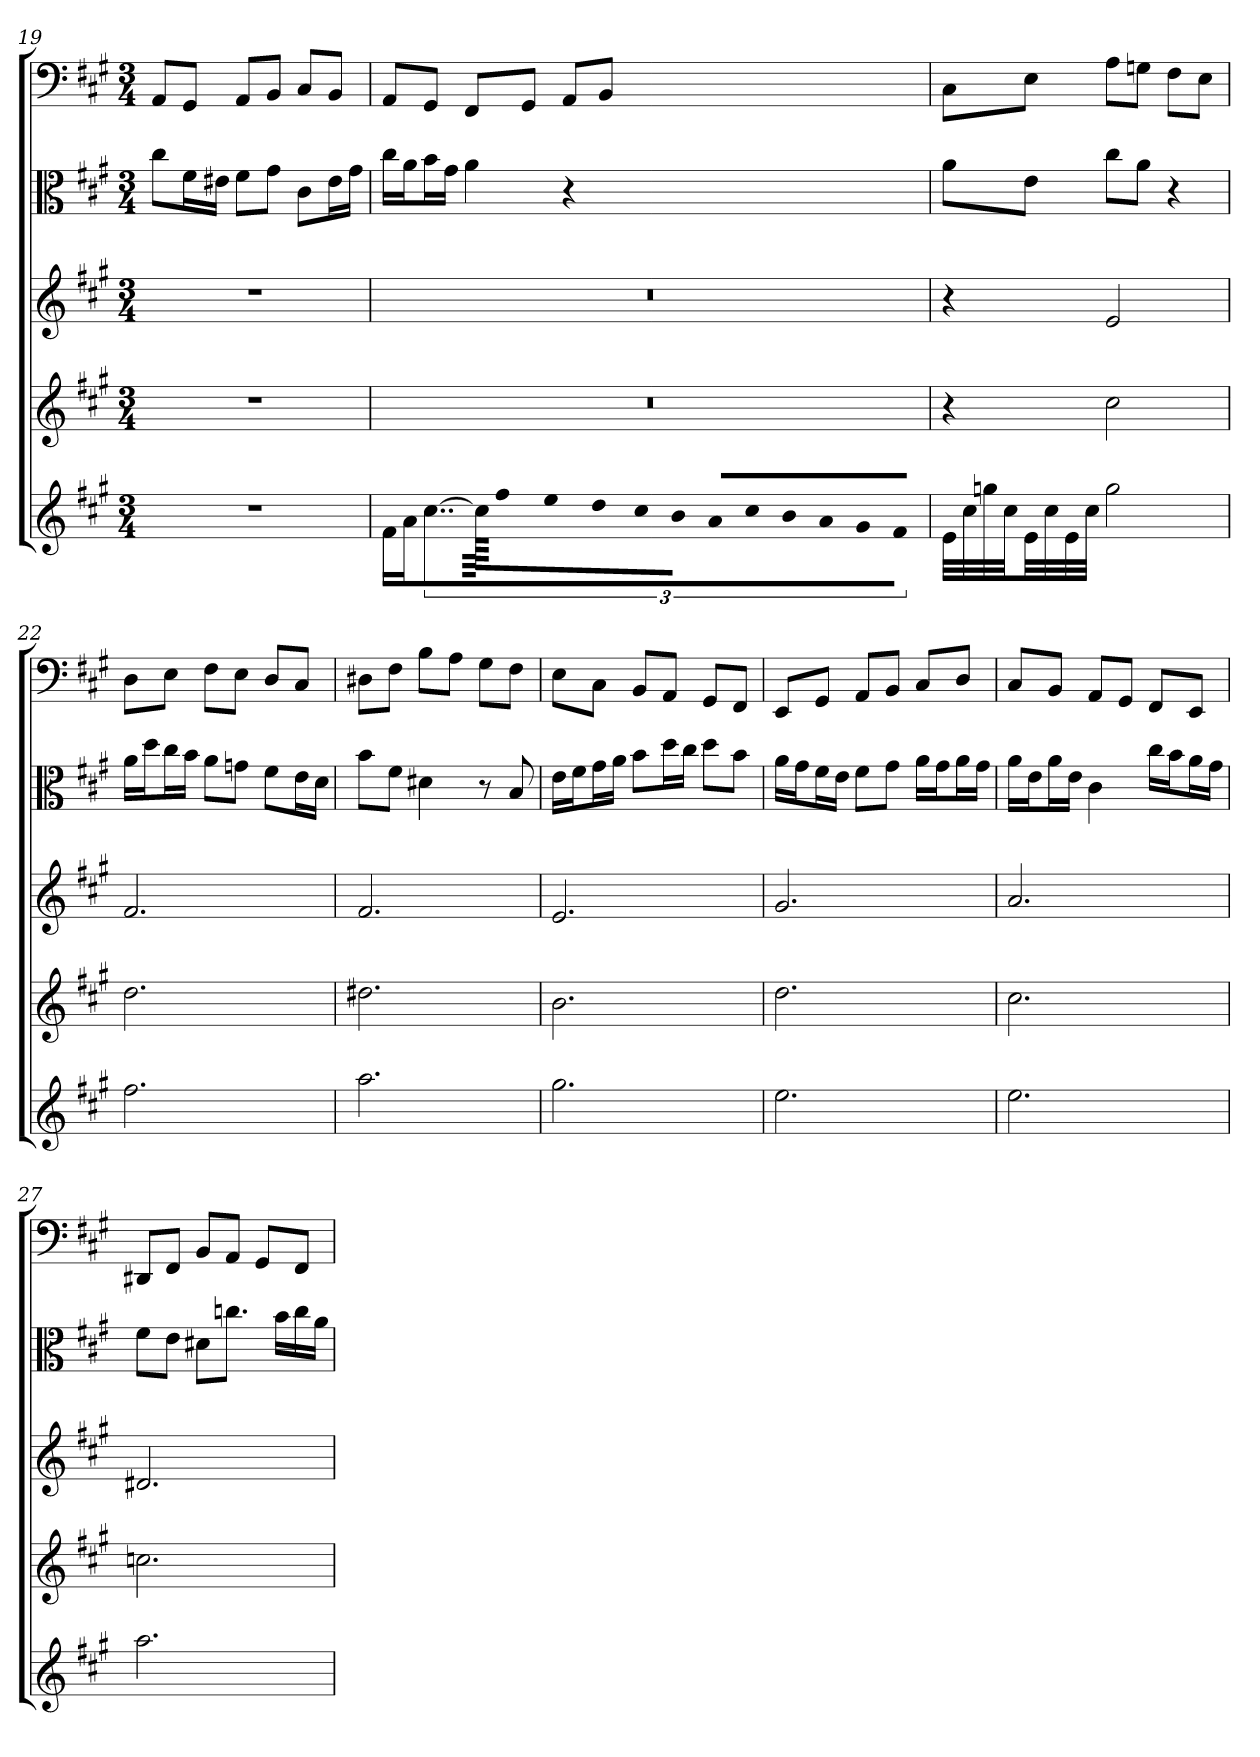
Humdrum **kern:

**kern	**kern	**kern	**kern	**kern
*part5	*part4	*part3	*part2	*part1
*staff5	*staff4	*staff3	*staff2	*staff1
*	*	*	*clefC3	*clefF4
*k[f#c#g#]	*k[f#c#g#]	*k[f#c#g#]	*k[f#c#g#]	*k[f#c#g#]
*A:	*A:	*A:	*A:	*A:
*M3/4	*M3/4	*M3/4	*M3/4	*M3/4
=19	=19	=19	=19	=19
2.r	2.r	2.r	8cc#\L	8AA/L
.	.	.	16f#\L	8GG#/J
.	.	.	16e#X\JJ	.
.	.	.	8f#\L	8AA/L
.	.	.	8g#\J	8BB/J
.	.	.	8c#\L	8C#/L
.	.	.	16e#\L	8BB/J
.	.	.	16g#\JJ	.
=20	=20	=20	=20	=20
16f#LL	2.r	2.r	16cc#\LL	8AA/L
16aJ	.	.	16a\J	.
[12..cc#J	.	.	16b\L	8GG#/J
.	.	.	16g#\JJ	.
.	.	.	4a	8FF#/L
96cc#KLLL]	.	.	.	.
32ff#	.	.	.	.
32ee	.	.	.	.
32ddJJ	.	.	.	.
16cc#L	.	.	.	8GG#/J
16bJJ	.	.	.	.
32aLLL	.	.	4r	8AA/L
32cc#	.	.	.	.
32b	.	.	.	.
32aJJ	.	.	.	.
16g#L	.	.	.	8BB/J
16f#JJ	.	.	.	.
=21	=21	=21	=21	=21
32eLLL	4r	4r	8a\L	8C#\L
32cc#	.	.	.	.
32ggn	.	.	.	.
32cc#JJ	.	.	.	.
32eLL	.	.	8e\J	8E\J
32cc#	.	.	.	.
32e	.	.	.	.
32cc#JJJ	.	.	.	.
2gg	2cc#	2e	8cc#\L	8A\L
.	.	.	8a\J	8Gn\J
.	.	.	4r	8F#\L
.	.	.	.	8E\J
=22	=22	=22	=22	=22
2.ff#	2.dd	2.f#	16a\LL	8D\L
.	.	.	16dd\J	.
.	.	.	16cc#\L	8E\J
.	.	.	16b\JJ	.
.	.	.	8a\L	8F#\L
.	.	.	8gn\J	8E\J
.	.	.	8f#\L	8D/L
.	.	.	16e\L	8C#/J
.	.	.	16d\JJ	.
=23	=23	=23	=23	=23
2.aa	2.dd#X	2.f#	8b\L	8D#X\L
.	.	.	8f#\J	8F#\J
.	.	.	4d#X	8B\L
.	.	.	.	8A\J
.	.	.	8r	8G#\L
.	.	.	8B	8F#\J
=24	=24	=24	=24	=24
2.gg#	2.b	2.e	16e\LL	8E\L
.	.	.	16f#\J	.
.	.	.	16g#\L	8C#\J
.	.	.	16a\JJ	.
.	.	.	8b\L	8BB/L
.	.	.	16dd\L	8AA/J
.	.	.	16cc#\JJ	.
.	.	.	8dd\L	8GG#/L
.	.	.	8b\J	8FF#/J
=25	=25	=25	=25	=25
2.ee	2.dd	2.g#	16a\LL	8EE/L
.	.	.	16g#\J	.
.	.	.	16f#\L	8GG#/J
.	.	.	16e\JJ	.
.	.	.	8f#\L	8AA/L
.	.	.	8g#\J	8BB/J
.	.	.	16a\LL	8C#/L
.	.	.	16g#\J	.
.	.	.	16a\L	8D/J
.	.	.	16g#\JJ	.
=26	=26	=26	=26	=26
2.ee	2.cc#	2.a	16a\LL	8C#/L
.	.	.	16e\J	.
.	.	.	16a\L	8BB/J
.	.	.	16e\JJ	.
.	.	.	4c#	8AA/L
.	.	.	.	8GG#/J
.	.	.	16cc#\LL	8FF#/L
.	.	.	16b\J	.
.	.	.	16a\L	8EE/J
.	.	.	16g#\JJ	.
=27	=27	=27	=27	=27
2.aa	2.ccn	2.d#X	8f#\L	8DD#X/L
.	.	.	8e\J	8FF#/J
.	.	.	8d#X\L	8BB/L
.	.	.	8.ccn\J	8AA/J
.	.	.	.	8GG#/L
.	.	.	16b\LL	.
.	.	.	16cc\	8FF#/J
.	.	.	16a\JJ	.
=	=	=	=	=
*-	*-	*-	*-	*-
